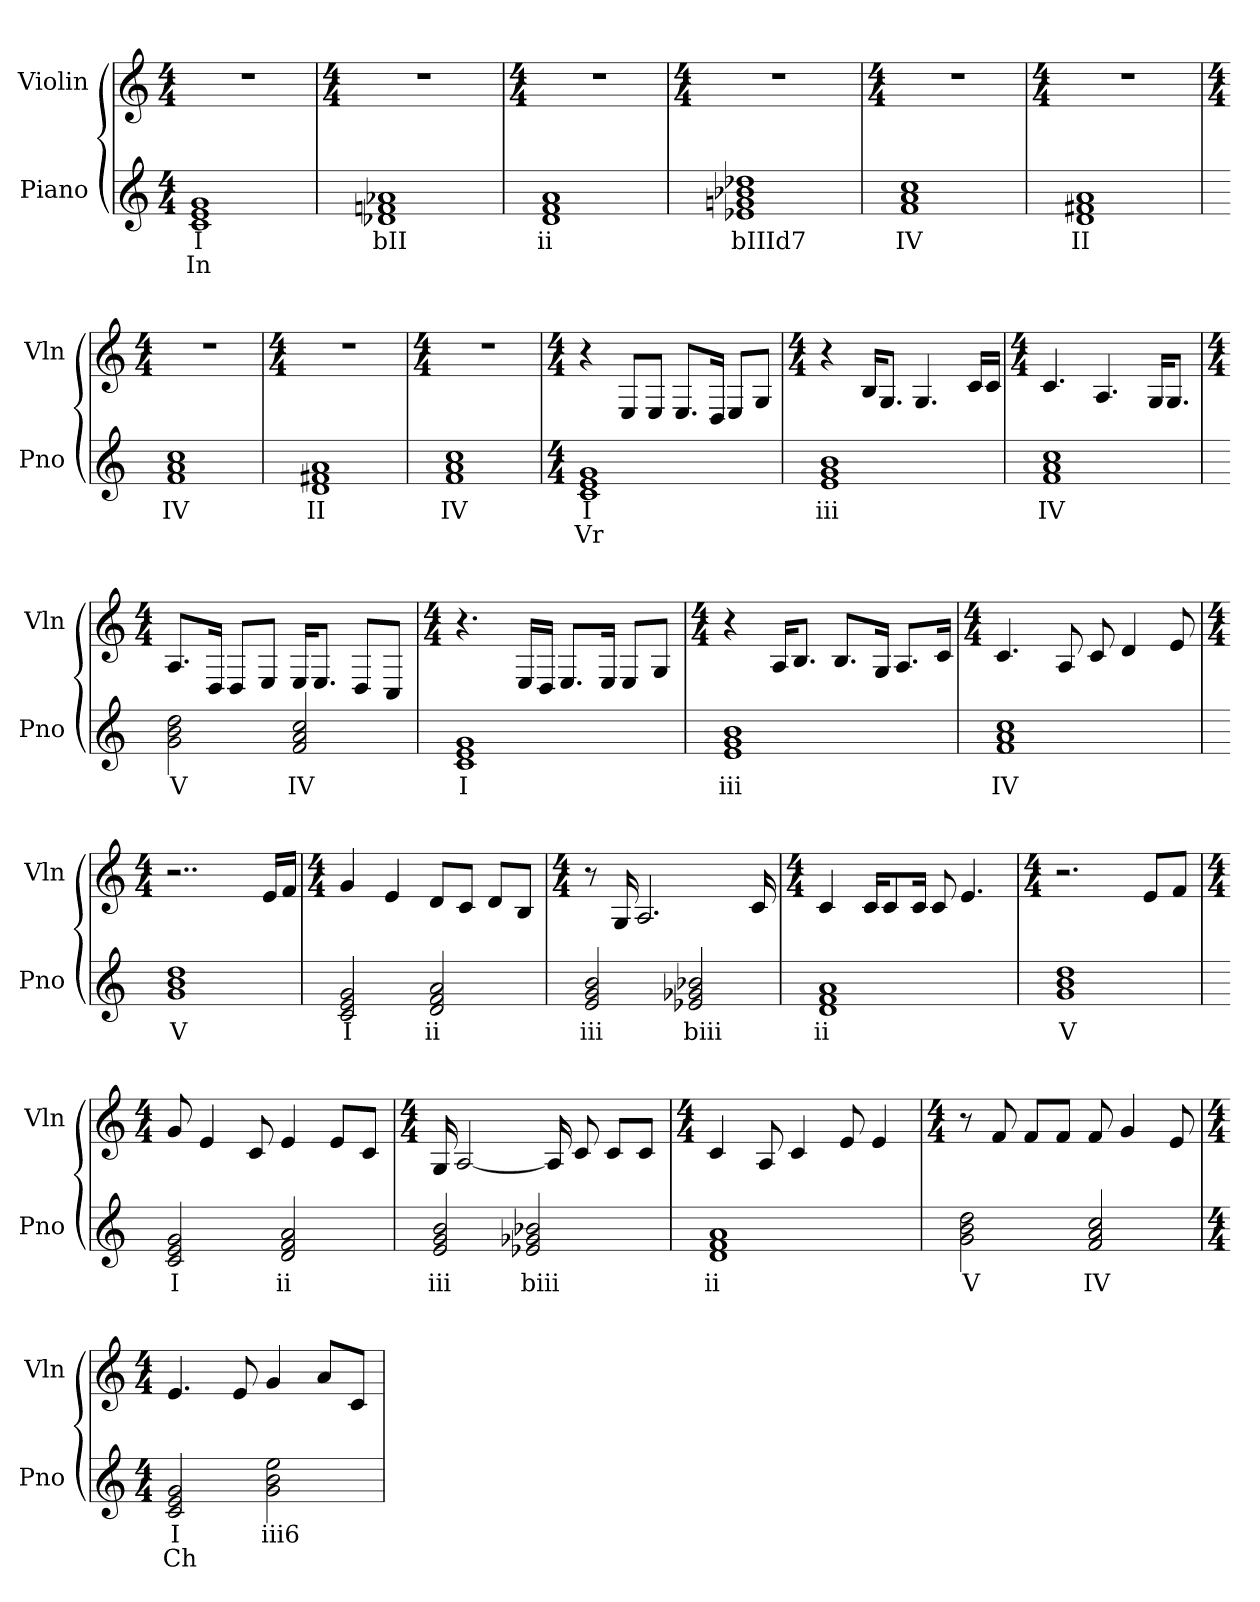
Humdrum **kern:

**kern	**text	**text	**kern
*part2	*part2	*part2	*part1
*staff2	*staff2	*staff2	*staff1
*I"Piano	*	*	*I"Violin
*I'Pno	*	*	*I'Vln
*k[]	*	*	*
*C:	*	*	*
*M4/4	*	*	*M4/4
=	=	=	=
1c 1e 1g	I	In	1r
=	=	=	=
*k[]	*	*	*
*C:	*	*	*
*	*	*	*M4/4
1d-X 1fn 1a-X	bII	.	1r
=	=	=	=
*k[]	*	*	*
*C:	*	*	*
*	*	*	*M4/4
1d 1f 1a	ii	.	1r
=	=	=	=
*k[]	*	*	*
*C:	*	*	*
*	*	*	*M4/4
1e-X 1gn 1b-X 1dd-X	bIIId7	.	1r
=	=	=	=
*k[]	*	*	*
*C:	*	*	*
*	*	*	*M4/4
1f 1a 1cc	IV	.	1r
=	=	=	=
*k[]	*	*	*
*C:	*	*	*
*	*	*	*M4/4
1d 1f#X 1a	II	.	1r
=	=	=	=
*k[]	*	*	*
*C:	*	*	*
*	*	*	*M4/4
1f 1a 1cc	IV	.	1r
=	=	=	=
*k[]	*	*	*
*C:	*	*	*
*	*	*	*M4/4
1d 1f#X 1a	II	.	1r
=	=	=	=
*k[]	*	*	*
*C:	*	*	*
*	*	*	*M4/4
1f 1a 1cc	IV	.	1r
=	=	=	=
*k[]	*	*	*
*C:	*	*	*
*M4/4	*	*	*M4/4
1c 1e 1g	I	Vr	4r
.	.	.	8EL
.	.	.	8EJ
.	.	.	8.EL
.	.	.	16DJk
.	.	.	8EL
.	.	.	8GJ
=	=	=	=
*k[]	*	*	*
*C:	*	*	*
*	*	*	*M4/4
1e 1g 1b	iii	.	4r
.	.	.	16BKL
.	.	.	8.GJ
.	.	.	4.G
.	.	.	16cLL
.	.	.	16cJJ
=	=	=	=
*k[]	*	*	*
*C:	*	*	*
*	*	*	*M4/4
1f 1a 1cc	IV	.	4.c
.	.	.	4.A
.	.	.	16GKL
.	.	.	8.GJ
=	=	=	=
*k[]	*	*	*
*C:	*	*	*
*	*	*	*M4/4
2g 2b 2dd	V	.	8.AL
.	.	.	16DJk
.	.	.	8DL
.	.	.	8EJ
2f 2a 2cc	IV	.	16EKL
.	.	.	8.EJ
.	.	.	8DL
.	.	.	8CJ
=	=	=	=
*k[]	*	*	*
*C:	*	*	*
*	*	*	*M4/4
1c 1e 1g	I	.	4.r
.	.	.	16ELL
.	.	.	16DJJ
.	.	.	8.EL
.	.	.	16EJk
.	.	.	8EL
.	.	.	8GJ
=	=	=	=
*k[]	*	*	*
*C:	*	*	*
*	*	*	*M4/4
1e 1g 1b	iii	.	4r
.	.	.	16AKL
.	.	.	8.BJ
.	.	.	8.BL
.	.	.	16GJk
.	.	.	8.AL
.	.	.	16cJk
=	=	=	=
*k[]	*	*	*
*C:	*	*	*
*	*	*	*M4/4
1f 1a 1cc	IV	.	4.c
.	.	.	8A
.	.	.	8c
.	.	.	4d
.	.	.	8e
=	=	=	=
*k[]	*	*	*
*C:	*	*	*
*	*	*	*M4/4
1g 1b 1dd	V	.	2..r
.	.	.	16eLL
.	.	.	16fJJ
=	=	=	=
*k[]	*	*	*
*C:	*	*	*
*	*	*	*M4/4
2c 2e 2g	I	.	4g
.	.	.	4e
2d 2f 2a	ii	.	8dL
.	.	.	8cJ
.	.	.	8dL
.	.	.	8BJ
=	=	=	=
*k[]	*	*	*
*C:	*	*	*
*	*	*	*M4/4
2e 2g 2b	iii	.	8r
.	.	.	16G
.	.	.	2.A
2e-X 2g-X 2b-X	biii	.	.
.	.	.	16c
=	=	=	=
*k[]	*	*	*
*C:	*	*	*
*	*	*	*M4/4
1d 1f 1a	ii	.	4c
.	.	.	16cKL
.	.	.	8c
.	.	.	16cJk
.	.	.	8c
.	.	.	4.e
=	=	=	=
*k[]	*	*	*
*C:	*	*	*
*	*	*	*M4/4
1g 1b 1dd	V	.	2.r
.	.	.	8eL
.	.	.	8fJ
=	=	=	=
*k[]	*	*	*
*C:	*	*	*
*	*	*	*M4/4
2c 2e 2g	I	.	8g
.	.	.	4e
.	.	.	8c
2d 2f 2a	ii	.	4e
.	.	.	8eL
.	.	.	8cJ
=	=	=	=
*k[]	*	*	*
*C:	*	*	*
*	*	*	*M4/4
2e 2g 2b	iii	.	16G
.	.	.	[2A
2e-X 2g-X 2b-X	biii	.	.
.	.	.	16A]
.	.	.	8c
.	.	.	8cL
.	.	.	8cJ
=	=	=	=
*k[]	*	*	*
*C:	*	*	*
*	*	*	*M4/4
1d 1f 1a	ii	.	4c
.	.	.	8A
.	.	.	4c
.	.	.	8e
.	.	.	4e
=	=	=	=
*k[]	*	*	*
*C:	*	*	*
*	*	*	*M4/4
2g 2b 2dd	V	.	8r
.	.	.	8f
.	.	.	8fL
.	.	.	8fJ
2f 2a 2cc	IV	.	8f
.	.	.	4g
.	.	.	8e
=	=	=	=
*k[]	*	*	*
*C:	*	*	*
*M4/4	*	*	*M4/4
2c 2e 2g	I	Ch	4.e
.	.	.	8e
2g 2b 2ee	iii6	.	4g
.	.	.	8aL
.	.	.	8cJ
=	=	=	=
*-	*-	*-	*-
